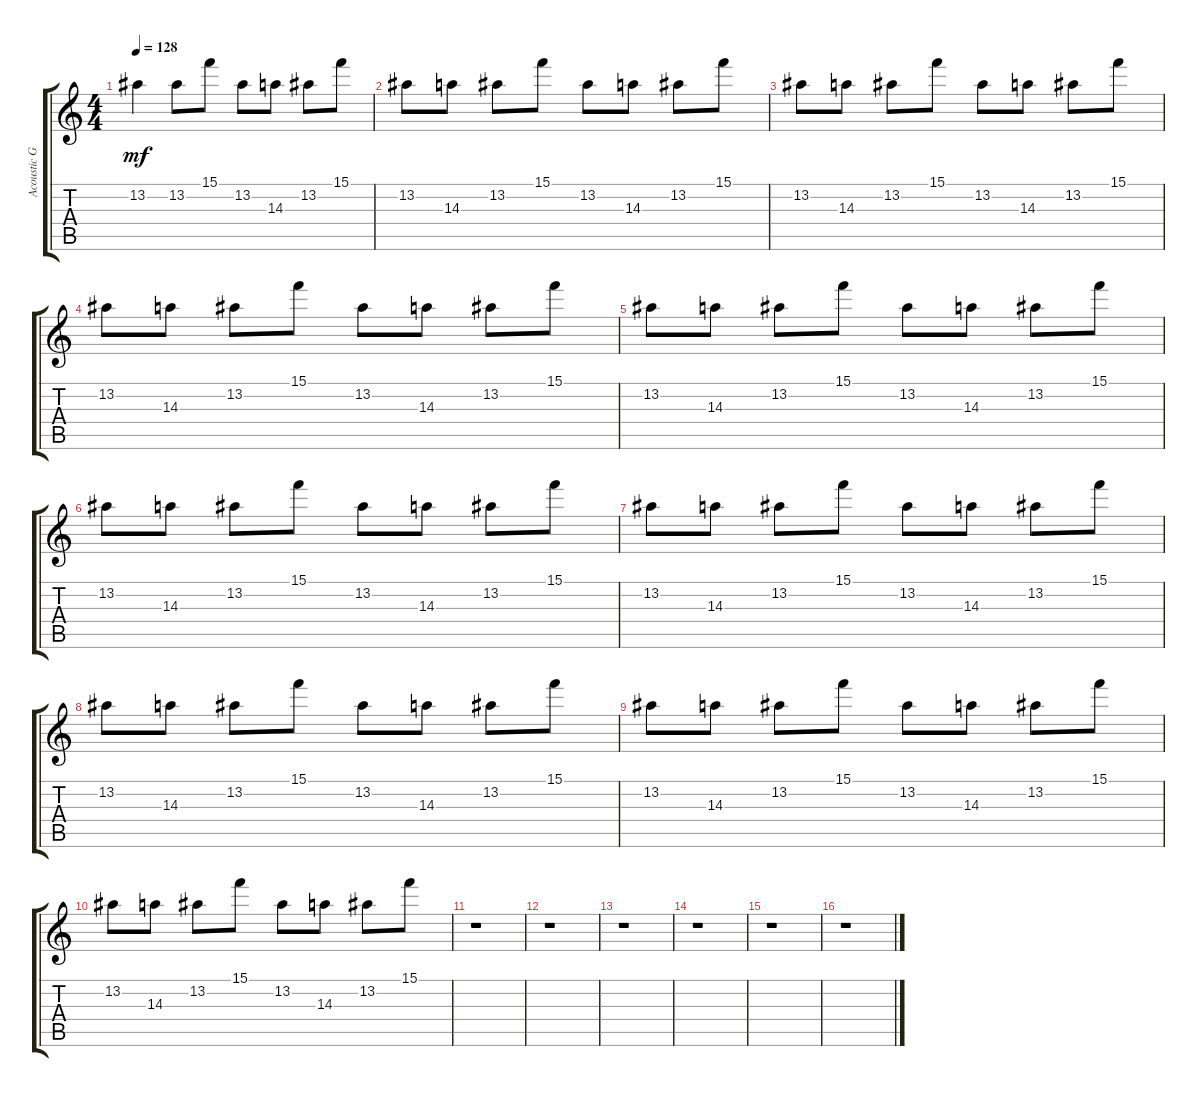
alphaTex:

\track ("Acoustic Guitar" "Acoustic G") {instrument acousticguitarnylon}
\staff {score tabs}
\tuning (D4 A3 G3 D3 A2 D2) {hide}
\ts (4 4)
\tempo 128
\clef g2
\ks c
13.2.4{dy mf} 13.2.8 15.1.8 13.2.8 14.3.8 13.2.8 15.1.8 |
13.2.8 14.3.8 13.2.8 15.1.8 13.2.8 14.3.8 13.2.8 15.1.8 |
13.2.8 14.3.8 13.2.8 15.1.8 13.2.8 14.3.8 13.2.8 15.1.8 |
13.2.8 14.3.8 13.2.8 15.1.8 13.2.8 14.3.8 13.2.8 15.1.8 |
13.2.8 14.3.8 13.2.8 15.1.8 13.2.8 14.3.8 13.2.8 15.1.8 |
13.2.8 14.3.8 13.2.8 15.1.8 13.2.8 14.3.8 13.2.8 15.1.8 |
13.2.8 14.3.8 13.2.8 15.1.8 13.2.8 14.3.8 13.2.8 15.1.8 |
13.2.8 14.3.8 13.2.8 15.1.8 13.2.8 14.3.8 13.2.8 15.1.8 |
13.2.8 14.3.8 13.2.8 15.1.8 13.2.8 14.3.8 13.2.8 15.1.8 |
13.2.8 14.3.8 13.2.8 15.1.8 13.2.8 14.3.8 13.2.8 15.1.8 |
r.1 |
r.1 |
r.1 |
r.1 |
r.1 |
r.1
